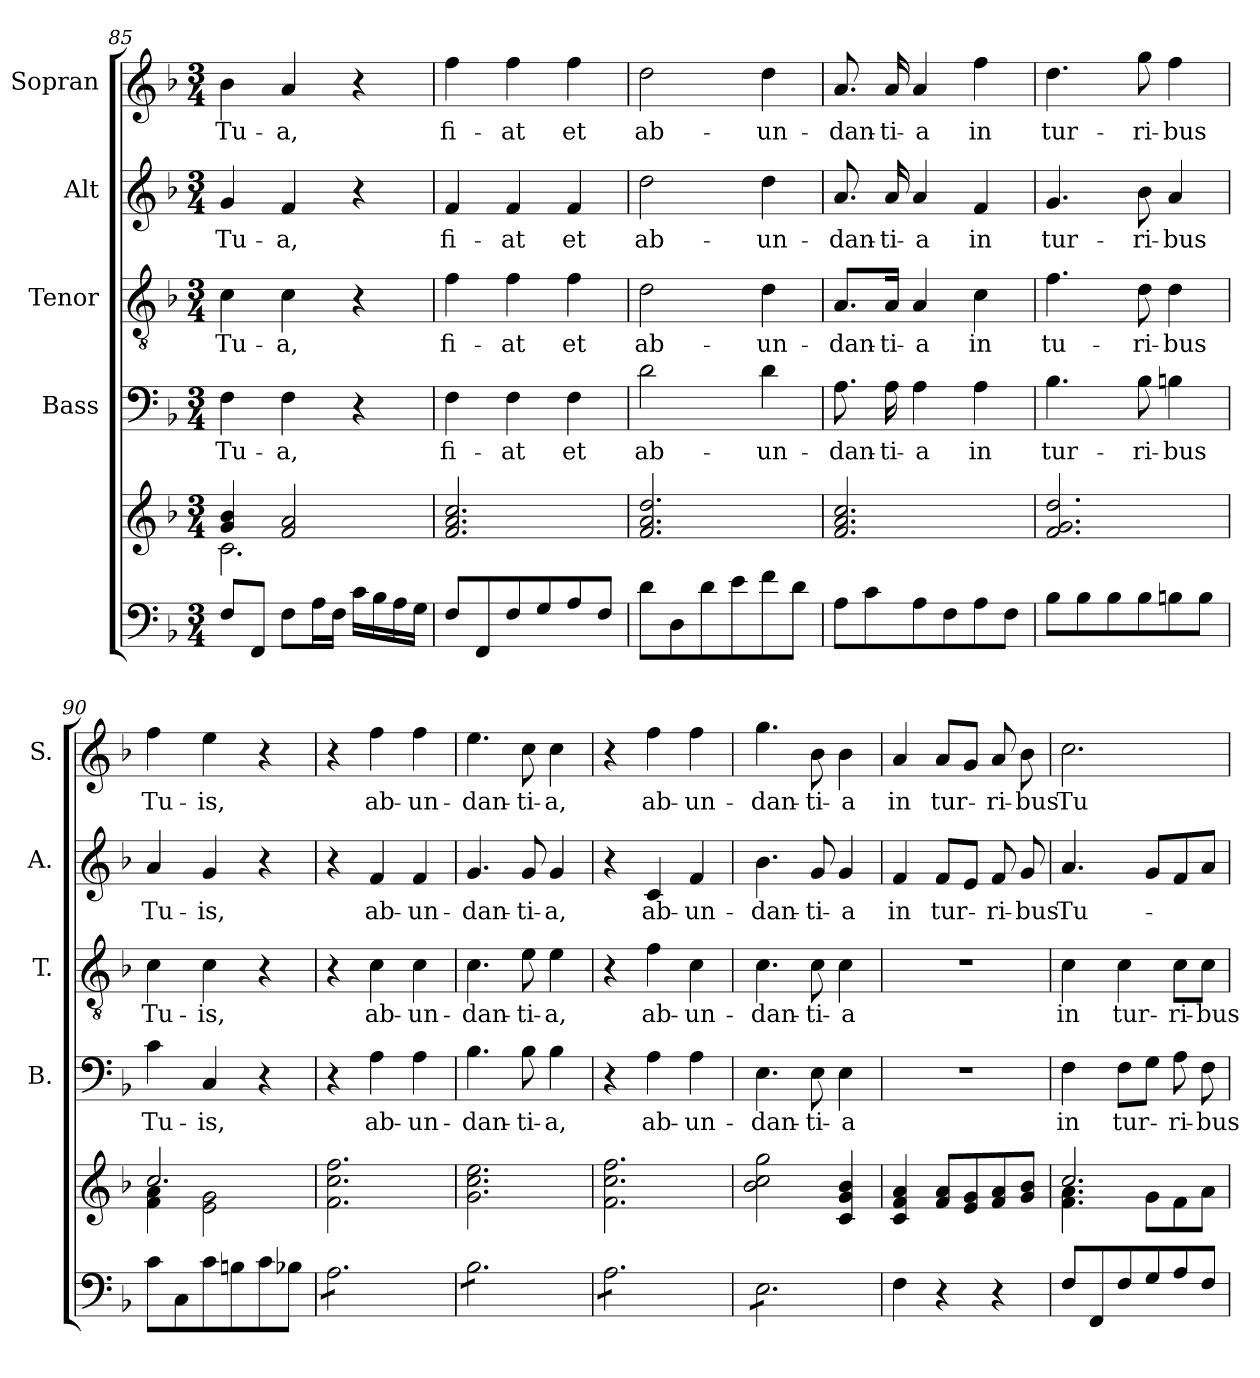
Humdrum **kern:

**kern	**kern	**kern	**text	**kern	**text	**kern	**text	**kern	**text
*part5	*part5	*part4	*part4	*part3	*part3	*part2	*part2	*part1	*part1
*staff6	*staff5	*staff4	*staff4	*staff3	*staff3	*staff2	*staff2	*staff1	*staff1
*	*	*I"Bass	*	*I"Tenor	*	*I"Alt	*	*I"Sopran	*
*	*	*I'B.	*	*I'T.	*	*I'A.	*	*I'S.	*
!!LO:LB:g=z
*clefF4	*clefG2	*clefF4	*	*clefGv2	*	*clefG2	*	*clefG2	*
*k[b-]	*k[b-]	*k[b-]	*	*k[b-]	*	*k[b-]	*	*k[b-]	*
*F:	*F:	*F:	*	*F:	*	*F:	*	*F:	*
*M3/4	*M3/4	*M3/4	*	*M3/4	*	*M3/4	*	*M3/4	*
=85	=85	=85	=85	=85	=85	=85	=85	=85	=85
*	*^	*	*	*	*	*	*	*	*
!	!	!	!	!LO:LY:b	!	!LO:LY:b	!	!LO:LY:b	!	!LO:LY:b
8F/L	4g/ 4b-/	2.c\	4F\	Tu-	4c\	Tu-	4g/	Tu-	4b-\	Tu-
8FF/J	.	.	.	.	.	.	.	.	.	.
!	!	!	!	!LO:LY:b	!	!LO:LY:b	!	!LO:LY:b	!	!LO:LY:b
8F\L	2f/ 2a/	.	4F\	-a,	4c\	-a,	4f/	-a,	4a/	-a,
16A\L	.	.	.	.	.	.	.	.	.	.
16F\JJ	.	.	.	.	.	.	.	.	.	.
16c\LL	.	.	4r	.	4r	.	4r	.	4r	.
16B-\	.	.	.	.	.	.	.	.	.	.
16A\	.	.	.	.	.	.	.	.	.	.
16G\JJ	.	.	.	.	.	.	.	.	.	.
*	*v	*v	*	*	*	*	*	*	*	*
=86	=86	=86	=86	=86	=86	=86	=86	=86	=86
!	!	!	!LO:LY:b	!	!LO:LY:b	!	!LO:LY:b	!	!LO:LY:b
8F/L	2.f/ 2.a/ 2.cc/	4F\	fi-	4f\	fi-	4f/	fi-	4ff\	fi-
8FF/	.	.	.	.	.	.	.	.	.
!	!	!	!LO:LY:b	!	!LO:LY:b	!	!LO:LY:b	!	!LO:LY:b
8F/	.	4F\	-at	4f\	-at	4f/	-at	4ff\	-at
8G/	.	.	.	.	.	.	.	.	.
!	!	!	!LO:LY:b	!	!LO:LY:b	!	!LO:LY:b	!	!LO:LY:b
8A/	.	4F\	et	4f\	et	4f/	et	4ff\	et
8F/J	.	.	.	.	.	.	.	.	.
=87	=87	=87	=87	=87	=87	=87	=87	=87	=87
!	!	!	!LO:LY:b	!	!LO:LY:b	!	!LO:LY:b	!	!LO:LY:b
8d\L	2.f/ 2.a/ 2.dd/	2d\	ab-	2d\	ab-	2dd\	ab-	2dd\	ab-
8D\	.	.	.	.	.	.	.	.	.
8d\	.	.	.	.	.	.	.	.	.
8e\	.	.	.	.	.	.	.	.	.
!	!	!	!LO:LY:b	!	!LO:LY:b	!	!LO:LY:b	!	!LO:LY:b
8f\	.	4d\	-un-	4d\	-un-	4dd\	-un-	4dd\	-un-
8d\J	.	.	.	.	.	.	.	.	.
=88	=88	=88	=88	=88	=88	=88	=88	=88	=88
!	!	!	!LO:LY:b	!	!LO:LY:b	!	!LO:LY:b	!	!LO:LY:b
8A\L	2.f/ 2.a/ 2.cc/	8.A\	-dan-	8.A/L	-dan-	8.a/	-dan-	8.a/	-dan-
8c\	.	.	.	.	.	.	.	.	.
!	!	!	!LO:LY:b	!	!LO:LY:b	!	!LO:LY:b	!	!LO:LY:b
.	.	16A\	-ti-	16A/Jk	-ti-	16a/	-ti-	16a/	-ti-
!	!	!	!LO:LY:b	!	!LO:LY:b	!	!LO:LY:b	!	!LO:LY:b
8A\	.	4A\	-a	4A/	-a	4a/	-a	4a/	-a
8F\	.	.	.	.	.	.	.	.	.
!	!	!	!LO:LY:b	!	!LO:LY:b	!	!LO:LY:b	!	!LO:LY:b
8A\	.	4A\	in	4c\	in	4f/	in	4ff\	in
8F\J	.	.	.	.	.	.	.	.	.
=89	=89	=89	=89	=89	=89	=89	=89	=89	=89
!	!	!	!LO:LY:b	!	!LO:LY:b	!	!LO:LY:b	!	!LO:LY:b
8B-\L	2.f/ 2.g/ 2.dd/	4.B-\	tur-	4.f\	tu-	4.g/	tur-	4.dd\	tur-
8B-\	.	.	.	.	.	.	.	.	.
8B-\	.	.	.	.	.	.	.	.	.
!	!	!	!LO:LY:b	!	!LO:LY:b	!	!LO:LY:b	!	!LO:LY:b
8B-\	.	8B-\	-ri-	8d\	-ri-	8b-\	-ri-	8gg\	-ri-
!	!	!	!LO:LY:b	!	!LO:LY:b	!	!LO:LY:b	!	!LO:LY:b
8Bn\	.	4Bn\	-bus	4d\	-bus	4a/	-bus	4ff\	-bus
8B\J	.	.	.	.	.	.	.	.	.
!!LO:PB:g=z
=90	=90	=90	=90	=90	=90	=90	=90	=90	=90
*	*^	*	*	*	*	*	*	*	*
!	!	!	!	!LO:LY:b	!	!LO:LY:b	!	!LO:LY:b	!	!LO:LY:b
8c\L	2.cc/	4f\ 4a\	4c\	Tu-	4c\	Tu-	4a/	Tu-	4ff\	Tu-
8C\	.	.	.	.	.	.	.	.	.	.
!	!	!	!	!LO:LY:b	!	!LO:LY:b	!	!LO:LY:b	!	!LO:LY:b
8c\	.	2e\ 2g\	4C/	-is,	4c\	-is,	4g/	-is,	4ee\	-is,
8Bn\	.	.	.	.	.	.	.	.	.	.
8c\	.	.	4r	.	4r	.	4r	.	4r	.
8B-X\J	.	.	.	.	.	.	.	.	.	.
*	*v	*v	*	*	*	*	*	*	*	*
=91	=91	=91	=91	=91	=91	=91	=91	=91	=91
*tremolo	*	*	*	*	*	*	*	*	*
8A\L	2.f\ 2.cc\ 2.ff\	4r	.	4r	.	4r	.	4r	.
8A\	.	.	.	.	.	.	.	.	.
!	!	!	!LO:LY:b	!	!LO:LY:b	!	!LO:LY:b	!	!LO:LY:b
8A\	.	4A\	ab-	4c\	ab-	4f/	ab-	4ff\	ab-
8A\	.	.	.	.	.	.	.	.	.
!	!	!	!LO:LY:b	!	!LO:LY:b	!	!LO:LY:b	!	!LO:LY:b
8A\	.	4A\	-un-	4c\	-un-	4f/	-un-	4ff\	-un-
8A\J	.	.	.	.	.	.	.	.	.
=92	=92	=92	=92	=92	=92	=92	=92	=92	=92
!	!	!	!LO:LY:b	!	!LO:LY:b	!	!LO:LY:b	!	!LO:LY:b
8B-\L	2.g\ 2.cc\ 2.ee\	4.B-\	-dan-	4.c\	-dan-	4.g/	-dan-	4.ee\	-dan-
8B-\	.	.	.	.	.	.	.	.	.
8B-\	.	.	.	.	.	.	.	.	.
!	!	!	!LO:LY:b	!	!LO:LY:b	!	!LO:LY:b	!	!LO:LY:b
8B-\	.	8B-\	-ti-	8e\	-ti-	8g/	-ti-	8cc\	-ti-
!	!	!	!LO:LY:b	!	!LO:LY:b	!	!LO:LY:b	!	!LO:LY:b
8B-\	.	4B-\	-a,	4e\	-a,	4g/	-a,	4cc\	-a,
8B-\J	.	.	.	.	.	.	.	.	.
=93	=93	=93	=93	=93	=93	=93	=93	=93	=93
8A\L	2.f\ 2.cc\ 2.ff\	4r	.	4r	.	4r	.	4r	.
8A\	.	.	.	.	.	.	.	.	.
!	!	!	!LO:LY:b	!	!LO:LY:b	!	!LO:LY:b	!	!LO:LY:b
8A\	.	4A\	ab-	4f\	ab-	4c/	ab-	4ff\	ab-
8A\	.	.	.	.	.	.	.	.	.
!	!	!	!LO:LY:b	!	!LO:LY:b	!	!LO:LY:b	!	!LO:LY:b
8A\	.	4A\	-un-	4c\	-un-	4f/	-un-	4ff\	-un-
8A\J	.	.	.	.	.	.	.	.	.
=94	=94	=94	=94	=94	=94	=94	=94	=94	=94
!	!	!	!LO:LY:b	!	!LO:LY:b	!	!LO:LY:b	!	!LO:LY:b
8E\L	2b-\ 2cc\ 2gg\	4.E\	-dan-	4.c\	-dan-	4.b-\	-dan-	4.gg\	-dan-
8E\	.	.	.	.	.	.	.	.	.
8E\	.	.	.	.	.	.	.	.	.
!	!	!	!LO:LY:b	!	!LO:LY:b	!	!LO:LY:b	!	!LO:LY:b
8E\	.	8E\	-ti-	8c\	-ti-	8g/	-ti-	8b-\	-ti-
!	!	!	!LO:LY:b	!	!LO:LY:b	!	!LO:LY:b	!	!LO:LY:b
8E\	4c/ 4g/ 4b-/	4E\	-a	4c\	-a	4g/	-a	4b-\	-a
8E\J	.	.	.	.	.	.	.	.	.
*Xtremolo	*	*	*	*	*	*	*	*	*
=95	=95	=95	=95	=95	=95	=95	=95	=95	=95
!	!	!	!	!	!	!	!LO:LY:b	!	!LO:LY:b
4F\	4c/ 4f/ 4a/	2.r	.	2.r	.	4f/	in	4a/	in
!	!	!	!	!	!	!	!LO:LY:b	!	!LO:LY:b
4r	8f/ 8a/L	.	.	.	.	8f/L	tur-	8a/L	tur-
.	8e/ 8g/	.	.	.	.	8e/J	.	8g/J	.
!	!	!	!	!	!	!	!LO:LY:b	!	!LO:LY:b
4r	8f/ 8a/	.	.	.	.	8f/	-ri-	8a/	-ri-
!	!	!	!	!	!	!	!LO:LY:b	!	!LO:LY:b
.	8g/ 8b-/J	.	.	.	.	8g/	-bus	8b-\	-bus
!!LO:LB:g=z
=96	=96	=96	=96	=96	=96	=96	=96	=96	=96
*	*^	*	*	*	*	*	*	*	*
!	!	!	!	!LO:LY:b	!	!LO:LY:b	!	!LO:LY:b	!	!LO:LY:b
8F/L	2.cc/	4.f\ 4.a\	4F\	in	4c\	in	4.a/	Tu-	2.cc\	Tu-
8FF/	.	.	.	.	.	.	.	.	.	.
!	!	!	!	!LO:LY:b	!	!LO:LY:b	!	!	!	!
8F/	.	.	8F\L	tur-	4c\	tur-	.	.	.	.
8G/	.	8g\L	8G\J	.	.	.	8g/L	.	.	.
!	!	!	!	!LO:LY:b	!	!LO:LY:b	!	!	!	!
8A/	.	8f\	8A\	-ri-	8c\L	-ri-	8f/	.	.	.
!	!	!	!	!LO:LY:b	!	!LO:LY:b	!	!	!	!
8F/J	.	8a\J	8F\	-bus	8c\J	-bus	8a/J	.	.	.
*	*v	*v	*	*	*	*	*	*	*	*
=	=	=	=	=	=	=	=	=	=
*-	*-	*-	*-	*-	*-	*-	*-	*-	*-
